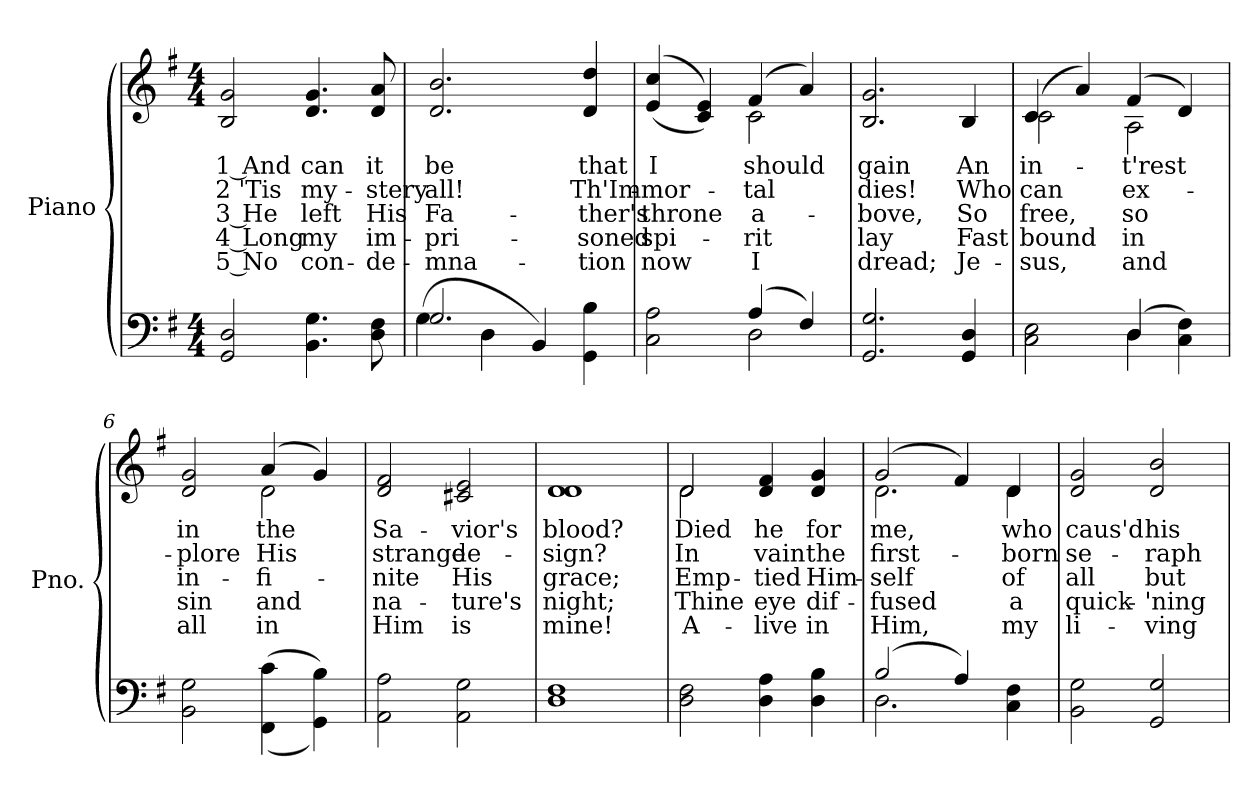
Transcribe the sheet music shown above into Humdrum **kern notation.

**kern	**kern	**text	**text	**text	**text	**text
*part2	*part1	*part1	*part1	*part1	*part1	*part1
*staff2	*staff1	*staff1	*staff1	*staff1	*staff1	*staff1
*I"Piano	*I"Piano	*	*	*	*	*
*I'Pno.	*I'Pno.	*	*	*	*	*
!!LO:PB:g=z
*clefF4	*clefG2	*	*	*	*	*
*k[f#]	*k[f#]	*	*	*	*	*
*G:	*G:	*	*	*	*	*
*M4/4	*M4/4	*	*	*	*	*
=1	=1	=1	=1	=1	=1	=1
!	!	!LO:LY:b:color=#000000	!LO:LY:b:color=#000000	!LO:LY:b:color=#000000	!LO:LY:b:color=#000000	!LO:LY:b:color=#000000
2GGi/ 2Di	2Bi/ 2gi	1 And	2 'Tis	3 He	4 Long	5 No
!	!	!LO:LY:b:color=#000000	!LO:LY:b:color=#000000	!LO:LY:b:color=#000000	!LO:LY:b:color=#000000	!LO:LY:b:color=#000000
4.BBi\ 4.Gi	4.di/ 4.gi	can	my-	left	my	con-
!	!	!LO:LY:b:color=#000000	!LO:LY:b:color=#000000	!LO:LY:b:color=#000000	!LO:LY:b:color=#000000	!LO:LY:b:color=#000000
8Di\ 8F#i	8di/ 8ai	it	-stery	-His	im-	-de-
=2	=2	=2	=2	=2	=2	=2
*^	*	*	*	*	*	*
!	!	!	!LO:LY:b:color=#000000	!LO:LY:b:color=#000000	!LO:LY:b:color=#000000	!LO:LY:b:color=#000000	!LO:LY:b:color=#000000
2.Gi/	(4Gi\	2.di/ 2.bi	be	all!	-Fa-	-pri-	-mna-
.	4Di\	.	.	.	.	.	.
.	4BBi/)	.	.	.	.	.	.
!	!	!	!LO:LY:b:color=#000000	!LO:LY:b:color=#000000	!LO:LY:b:color=#000000	!LO:LY:b:color=#000000	!LO:LY:b:color=#000000
4GGi\ 4Bi	4ryy	4di/ 4ddi	that	Th'Im-	-ther's	soned	tion
=3	=3	=3	=3	=3	=3	=3	=3
!	!	!	!LO:LY:b:color=#000000	!LO:LY:b:color=#000000	!LO:LY:b:color=#000000	!LO:LY:b:color=#000000	!LO:LY:b:color=#000000
*	*	*^	*	*	*	*	*
2Ci\ 2Ai	2ryy	((4ei/ 4cci	2ryy	I	-mor-	throne	spi-	-now
.	.	4ci/ 4ei))	.	.	.	.	.	.
!	!	!	!	!LO:LY:b:color=#000000	!LO:LY:b:color=#000000	!LO:LY:b:color=#000000	!LO:LY:b:color=#000000	!LO:LY:b:color=#000000
(4Ai/	2Di\	(4f#i/	2ci\	should	-tal	a-	-rit	I
4F#i/)	.	4ai/)	.	.	.	.	.	.
*v	*v	*	*	*	*	*	*	*
*	*v	*v	*	*	*	*	*
=4	=4	=4	=4	=4	=4	=4
!	!	!LO:LY:b:color=#000000	!LO:LY:b:color=#000000	!LO:LY:b:color=#000000	!LO:LY:b:color=#000000	!LO:LY:b:color=#000000
2.GGi/ 2.Gi	2.Bi/ 2.gi	gain	dies!	bove,	lay	dread;
!	!	!LO:LY:b:color=#000000	!LO:LY:b:color=#000000	!LO:LY:b:color=#000000	!LO:LY:b:color=#000000	!LO:LY:b:color=#000000
4GGi/ 4Di	4Bi/	An	Who	So	Fast	Je-
=5	=5	=5	=5	=5	=5	=5
*^	*	*	*	*	*	*
!	!	!	!LO:LY:b:color=#000000	!LO:LY:b:color=#000000	!LO:LY:b:color=#000000	!LO:LY:b:color=#000000	!LO:LY:b:color=#000000
*	*	*^	*	*	*	*	*
2Ci\ 2Ei	2ryy	(4ci/	2ci\	in-	can	-free,	bound	sus,
.	.	4ai/)	.	.	.	.	.	.
!	!	!	!	!LO:LY:b:color=#000000	!LO:LY:b:color=#000000	!LO:LY:b:color=#000000	!LO:LY:b:color=#000000	!LO:LY:b:color=#000000
(4Di/	4Di\	(4f#i/	2Ai\	-t'rest	ex-	so	in	and
4Ci\ 4F#i)	4ryy	4di/)	.	.	.	.	.	.
*v	*v	*	*	*	*	*	*	*
=6	=6	=6	=6	=6	=6	=6	=6
*^	*	*	*	*	*	*	*
!	!	!	!	!LO:LY:b:color=#000000	!LO:LY:b:color=#000000	!LO:LY:b:color=#000000	!LO:LY:b:color=#000000	!LO:LY:b:color=#000000
*v	*v	*	*	*	*	*	*	*
2BBi\ 2Gi	2di/ 2gi	2ryy	in	-plore	in-	-sin	all
!	!	!	!LO:LY:b:color=#000000	!LO:LY:b:color=#000000	!LO:LY:b:color=#000000	!LO:LY:b:color=#000000	!LO:LY:b:color=#000000
((4FF#i\ 4ci	(4ai/	2di\	the	His	fi-	-and	in
4GGi\ 4Bi))	4gi/)	.	.	.	.	.	.
*	*v	*v	*	*	*	*	*
!!LO:LB:g=z
=7	=7	=7	=7	=7	=7	=7
!	!	!LO:LY:b:color=#000000	!LO:LY:b:color=#000000	!LO:LY:b:color=#000000	!LO:LY:b:color=#000000	!LO:LY:b:color=#000000
2AAi\ 2Ai	2di/ 2f#i	Sa-	strange	nite	na-	-Him
!	!	!LO:LY:b:color=#000000	!LO:LY:b:color=#000000	!LO:LY:b:color=#000000	!LO:LY:b:color=#000000	!LO:LY:b:color=#000000
2AAi\ 2Gi	2c#Xi/ 2ei	-vior's	de-	His	ture's	is
=8	=8	=8	=8	=8	=8	=8
!	!	!LO:LY:b:color=#000000	!LO:LY:b:color=#000000	!LO:LY:b:color=#000000	!LO:LY:b:color=#000000	!LO:LY:b:color=#000000
1Di 1F#i	1di 1di	blood?	-sign?	grace;	night;	mine!
=9	=9	=9	=9	=9	=9	=9
!	!	!LO:LY:b:color=#000000	!LO:LY:b:color=#000000	!LO:LY:b:color=#000000	!LO:LY:b:color=#000000	!LO:LY:b:color=#000000
*	*^	*	*	*	*	*
2Di\ 2F#i	2di/	2di\	Died	In	Emp-	-Thine	A-
!	!	!	!LO:LY:b:color=#000000	!LO:LY:b:color=#000000	!LO:LY:b:color=#000000	!LO:LY:b:color=#000000	!LO:LY:b:color=#000000
4Di\ 4Ai	4di/ 4f#i	2ryy	he	vain	-tied	eye	live
!	!	!	!LO:LY:b:color=#000000	!LO:LY:b:color=#000000	!LO:LY:b:color=#000000	!LO:LY:b:color=#000000	!LO:LY:b:color=#000000
4Di\ 4Bi	4di/ 4gi	.	for	the	Him-	-dif-	-in
=10	=10	=10	=10	=10	=10	=10	=10
*^	*	*	*	*	*	*	*
!	!	!	!	!LO:LY:b:color=#000000	!LO:LY:b:color=#000000	!LO:LY:b:color=#000000	!LO:LY:b:color=#000000	!LO:LY:b:color=#000000
(2Bi/	2.Di\	(2gi/	2.di\	me,	first-	self	fused	Him,
4Ai/)	.	4f#i/)	.	.	.	.	.	.
!	!	!	!	!LO:LY:b:color=#000000	!LO:LY:b:color=#000000	!LO:LY:b:color=#000000	!LO:LY:b:color=#000000	!LO:LY:b:color=#000000
4Ci\ 4F#i	4ryy	4di/	4di\	who	-born	of	a	my
*v	*v	*	*	*	*	*	*	*
*	*v	*v	*	*	*	*	*
=11	=11	=11	=11	=11	=11	=11
*^	*^	*	*	*	*	*
!	!	!	!	!LO:LY:b:color=#000000	!LO:LY:b:color=#000000	!LO:LY:b:color=#000000	!LO:LY:b:color=#000000	!LO:LY:b:color=#000000
*v	*v	*	*	*	*	*	*	*
*	*v	*v	*	*	*	*	*
2BBi\ 2Gi	2di/ 2gi	caus'd	se-	all	quick-	-li-
!	!	!LO:LY:b:color=#000000	!LO:LY:b:color=#000000	!LO:LY:b:color=#000000	!LO:LY:b:color=#000000	!LO:LY:b:color=#000000
2GGi/ 2Gi	2di/ 2bi	his	-raph	-but	'ning	ving
=	=	=	=	=	=	=
*-	*-	*-	*-	*-	*-	*-
